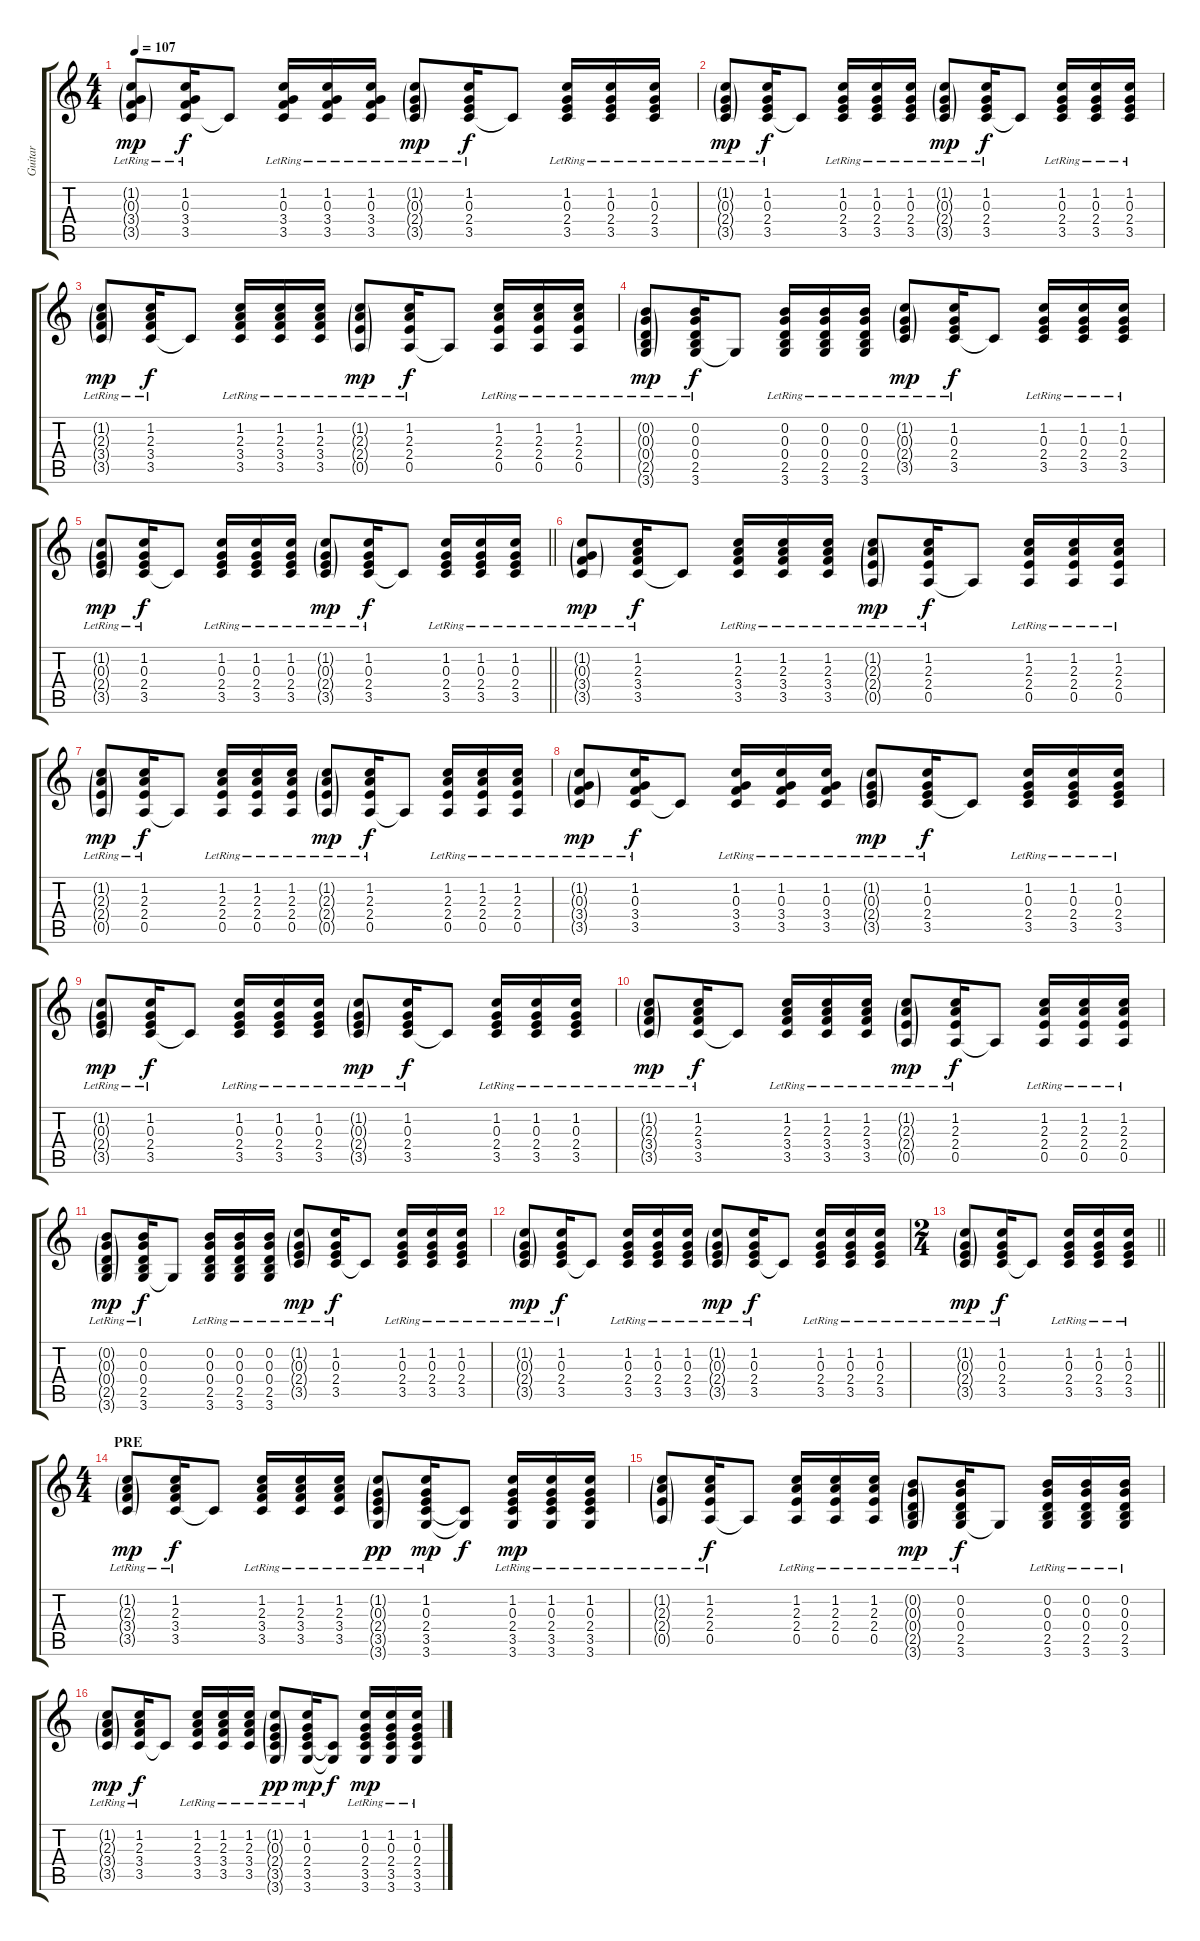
\track ("Guitar" "Guitar") {instrument acousticguitarnylon}
\staff {score tabs}
\tuning (E4 B3 G3 D3 A2 E2) {hide}
\ts (4 4)
\tempo 107
\clef g2
\ks c
(1.2{g lr} 0.3{g lr} 3.4{g lr} 3.5{g lr}).8{dy mp} (1.2{lr} 0.3{lr} 3.4{lr} 3.5{lr}).16{dy f} 3.5{t}.8 (1.2{lr} 0.3{lr} 3.4{lr} 3.5{lr}).16 (1.2{lr} 0.3{lr} 3.4{lr} 3.5{lr}).16 (1.2{lr} 0.3{lr} 3.4{lr} 3.5{lr}).16 (1.2{g lr} 0.3{g lr} 2.4{g lr} 3.5{g lr}).8{dy mp} (1.2{lr} 0.3{lr} 2.4{lr} 3.5{lr}).16{dy f} 3.5{t}.8 (1.2{lr} 0.3{lr} 2.4{lr} 3.5{lr}).16 (1.2{lr} 0.3{lr} 2.4{lr} 3.5{lr}).16 (1.2{lr} 0.3{lr} 2.4{lr} 3.5{lr}).16 |
(1.2{g lr} 0.3{g lr} 2.4{g lr} 3.5{g lr}).8{dy mp} (1.2{lr} 0.3{lr} 2.4{lr} 3.5{lr}).16{dy f} 3.5{t}.8 (1.2{lr} 0.3{lr} 2.4{lr} 3.5{lr}).16 (1.2{lr} 0.3{lr} 2.4{lr} 3.5{lr}).16 (1.2{lr} 0.3{lr} 2.4{lr} 3.5{lr}).16 (1.2{g lr} 0.3{g lr} 2.4{g lr} 3.5{g lr}).8{dy mp} (1.2{lr} 0.3{lr} 2.4{lr} 3.5{lr}).16{dy f} 3.5{t}.8 (1.2{lr} 0.3{lr} 2.4{lr} 3.5{lr}).16 (1.2{lr} 0.3{lr} 2.4{lr} 3.5{lr}).16 (1.2{lr} 0.3{lr} 2.4{lr} 3.5{lr}).16 |
(1.2{g lr} 2.3{g lr} 3.4{g lr} 3.5{g lr}).8{dy mp} (1.2{lr} 2.3{lr} 3.4{lr} 3.5{lr}).16{dy f} 3.5{t}.8 (1.2{lr} 2.3{lr} 3.4{lr} 3.5{lr}).16 (1.2{lr} 2.3{lr} 3.4{lr} 3.5{lr}).16 (1.2{lr} 2.3{lr} 3.4{lr} 3.5{lr}).16 (1.2{g lr} 2.3{g lr} 2.4{g lr} 0.5{g lr}).8{dy mp} (1.2{lr} 2.3{lr} 2.4{lr} 0.5{lr}).16{dy f} 0.5{t}.8 (1.2{lr} 2.3{lr} 2.4{lr} 0.5{lr}).16 (1.2{lr} 2.3{lr} 2.4{lr} 0.5{lr}).16 (1.2{lr} 2.3{lr} 2.4{lr} 0.5{lr}).16 |
(0.2{g lr} 0.3{g lr} 0.4{g lr} 2.5{g lr} 3.6{g lr}).8{dy mp} (0.2{lr} 0.3{lr} 0.4{lr} 2.5{lr} 3.6{lr}).16{dy f} 3.6{t}.8 (0.2{lr} 0.3{lr} 0.4{lr} 2.5{lr} 3.6{lr}).16 (0.2{lr} 0.3{lr} 0.4{lr} 2.5{lr} 3.6{lr}).16 (0.2{lr} 0.3{lr} 0.4{lr} 2.5{lr} 3.6{lr}).16 (1.2{g lr} 0.3{g lr} 2.4{g lr} 3.5{g lr}).8{dy mp} (1.2{lr} 0.3{lr} 2.4{lr} 3.5{lr}).16{dy f} 3.5{t}.8 (1.2{lr} 0.3{lr} 2.4{lr} 3.5{lr}).16 (1.2{lr} 0.3{lr} 2.4{lr} 3.5{lr}).16 (1.2{lr} 0.3{lr} 2.4{lr} 3.5{lr}).16 |
\barLineRight lightlight
(1.2{g lr} 0.3{g lr} 2.4{g lr} 3.5{g lr}).8{dy mp} (1.2{lr} 0.3{lr} 2.4{lr} 3.5{lr}).16{dy f} 3.5{t}.8 (1.2{lr} 0.3{lr} 2.4{lr} 3.5{lr}).16 (1.2{lr} 0.3{lr} 2.4{lr} 3.5{lr}).16 (1.2{lr} 0.3{lr} 2.4{lr} 3.5{lr}).16 (1.2{g lr} 0.3{g lr} 2.4{g lr} 3.5{g lr}).8{dy mp} (1.2{lr} 0.3{lr} 2.4{lr} 3.5{lr}).16{dy f} 3.5{t}.8 (1.2{lr} 0.3{lr} 2.4{lr} 3.5{lr}).16 (1.2{lr} 0.3{lr} 2.4{lr} 3.5{lr}).16 (1.2{lr} 0.3{lr} 2.4{lr} 3.5{lr}).16 |
(1.2{g lr} 0.3{g lr} 3.4{g lr} 3.5{g lr}).8{dy mp} (1.2{lr} 2.3{lr} 3.4{lr} 3.5{lr}).16{dy f} 3.5{t}.8 (1.2{lr} 2.3{lr} 3.4{lr} 3.5{lr}).16 (1.2{lr} 2.3{lr} 3.4{lr} 3.5{lr}).16 (1.2{lr} 2.3{lr} 3.4{lr} 3.5{lr}).16 (1.2{g lr} 2.3{g lr} 2.4{g lr} 0.5{g lr}).8{dy mp} (1.2{lr} 2.3{lr} 2.4{lr} 0.5{lr}).16{dy f} 0.5{t}.8 (1.2{lr} 2.3{lr} 2.4{lr} 0.5{lr}).16 (1.2{lr} 2.3{lr} 2.4{lr} 0.5{lr}).16 (1.2{lr} 2.3{lr} 2.4{lr} 0.5{lr}).16 |
(1.2{g lr} 2.3{g lr} 2.4{g lr} 0.5{g lr}).8{dy mp} (1.2{lr} 2.3{lr} 2.4{lr} 0.5{lr}).16{dy f} 0.5{t}.8 (1.2{lr} 2.3{lr} 2.4{lr} 0.5{lr}).16 (1.2{lr} 2.3{lr} 2.4{lr} 0.5{lr}).16 (1.2{lr} 2.3{lr} 2.4{lr} 0.5{lr}).16 (1.2{g lr} 2.3{g lr} 2.4{g lr} 0.5{g lr}).8{dy mp} (1.2{lr} 2.3{lr} 2.4{lr} 0.5{lr}).16{dy f} 0.5{t}.8 (1.2{lr} 2.3{lr} 2.4{lr} 0.5{lr}).16 (1.2{lr} 2.3{lr} 2.4{lr} 0.5{lr}).16 (1.2{lr} 2.3{lr} 2.4{lr} 0.5{lr}).16 |
(1.2{g lr} 0.3{g lr} 3.4{g lr} 3.5{g lr}).8{dy mp} (1.2{lr} 0.3{lr} 3.4{lr} 3.5{lr}).16{dy f} 3.5{t}.8 (1.2{lr} 0.3{lr} 3.4{lr} 3.5{lr}).16 (1.2{lr} 0.3{lr} 3.4{lr} 3.5{lr}).16 (1.2{lr} 0.3{lr} 3.4{lr} 3.5{lr}).16 (1.2{g lr} 0.3{g lr} 2.4{g lr} 3.5{g lr}).8{dy mp} (1.2{lr} 0.3{lr} 2.4{lr} 3.5{lr}).16{dy f} 3.5{t}.8 (1.2{lr} 0.3{lr} 2.4{lr} 3.5{lr}).16 (1.2{lr} 0.3{lr} 2.4{lr} 3.5{lr}).16 (1.2{lr} 0.3{lr} 2.4{lr} 3.5{lr}).16 |
(1.2{g lr} 0.3{g lr} 2.4{g lr} 3.5{g lr}).8{dy mp} (1.2{lr} 0.3{lr} 2.4{lr} 3.5{lr}).16{dy f} 3.5{t}.8 (1.2{lr} 0.3{lr} 2.4{lr} 3.5{lr}).16 (1.2{lr} 0.3{lr} 2.4{lr} 3.5{lr}).16 (1.2{lr} 0.3{lr} 2.4{lr} 3.5{lr}).16 (1.2{g lr} 0.3{g lr} 2.4{g lr} 3.5{g lr}).8{dy mp} (1.2{lr} 0.3{lr} 2.4{lr} 3.5{lr}).16{dy f} 3.5{t}.8 (1.2{lr} 0.3{lr} 2.4{lr} 3.5{lr}).16 (1.2{lr} 0.3{lr} 2.4{lr} 3.5{lr}).16 (1.2{lr} 0.3{lr} 2.4{lr} 3.5{lr}).16 |
(1.2{g lr} 2.3{g lr} 3.4{g lr} 3.5{g lr}).8{dy mp} (1.2{lr} 2.3{lr} 3.4{lr} 3.5{lr}).16{dy f} 3.5{t}.8 (1.2{lr} 2.3{lr} 3.4{lr} 3.5{lr}).16 (1.2{lr} 2.3{lr} 3.4{lr} 3.5{lr}).16 (1.2{lr} 2.3{lr} 3.4{lr} 3.5{lr}).16 (1.2{g lr} 2.3{g lr} 2.4{g lr} 0.5{g lr}).8{dy mp} (1.2{lr} 2.3{lr} 2.4{lr} 0.5{lr}).16{dy f} 0.5{t}.8 (1.2{lr} 2.3{lr} 2.4{lr} 0.5{lr}).16 (1.2{lr} 2.3{lr} 2.4{lr} 0.5{lr}).16 (1.2{lr} 2.3{lr} 2.4{lr} 0.5{lr}).16 |
(0.2{g lr} 0.3{g lr} 0.4{g lr} 2.5{g lr} 3.6{g lr}).8{dy mp} (0.2{lr} 0.3{lr} 0.4{lr} 2.5{lr} 3.6{lr}).16{dy f} 3.6{t}.8 (0.2{lr} 0.3{lr} 0.4{lr} 2.5{lr} 3.6{lr}).16 (0.2{lr} 0.3{lr} 0.4{lr} 2.5{lr} 3.6{lr}).16 (0.2{lr} 0.3{lr} 0.4{lr} 2.5{lr} 3.6{lr}).16 (1.2{g lr} 0.3{g lr} 2.4{g lr} 3.5{g lr}).8{dy mp} (1.2{lr} 0.3{lr} 2.4{lr} 3.5{lr}).16{dy f} 3.5{t}.8 (1.2{lr} 0.3{lr} 2.4{lr} 3.5{lr}).16 (1.2{lr} 0.3{lr} 2.4{lr} 3.5{lr}).16 (1.2{lr} 0.3{lr} 2.4{lr} 3.5{lr}).16 |
(1.2{g lr} 0.3{g lr} 2.4{g lr} 3.5{g lr}).8{dy mp} (1.2{lr} 0.3{lr} 2.4{lr} 3.5{lr}).16{dy f} 3.5{t}.8 (1.2{lr} 0.3{lr} 2.4{lr} 3.5{lr}).16 (1.2{lr} 0.3{lr} 2.4{lr} 3.5{lr}).16 (1.2{lr} 0.3{lr} 2.4{lr} 3.5{lr}).16 (1.2{g lr} 0.3{g lr} 2.4{g lr} 3.5{g lr}).8{dy mp} (1.2{lr} 0.3{lr} 2.4{lr} 3.5{lr}).16{dy f} 3.5{t}.8 (1.2{lr} 0.3{lr} 2.4{lr} 3.5{lr}).16 (1.2{lr} 0.3{lr} 2.4{lr} 3.5{lr}).16 (1.2{lr} 0.3{lr} 2.4{lr} 3.5{lr}).16 |
\ts (2 4)
\barLineRight lightlight
(1.2{g lr} 0.3{g lr} 2.4{g lr} 3.5{g lr}).8{dy mp} (1.2{lr} 0.3{lr} 2.4{lr} 3.5{lr}).16{dy f} 3.5{t}.8 (1.2{lr} 0.3{lr} 2.4{lr} 3.5{lr}).16 (1.2{lr} 0.3{lr} 2.4{lr} 3.5{lr}).16 (1.2{lr} 0.3{lr} 2.4{lr} 3.5{lr}).16 |
\ts (4 4)
\section ("" "PRE")
(1.2{g lr} 2.3{g lr} 3.4{g lr} 3.5{g lr}).8{dy mp} (1.2{lr} 2.3{lr} 3.4{lr} 3.5{lr}).16{dy f} 3.5{t}.8 (1.2{lr} 2.3{lr} 3.4{lr} 3.5{lr}).16 (1.2{lr} 2.3{lr} 3.4{lr} 3.5{lr}).16 (1.2{lr} 2.3{lr} 3.4{lr} 3.5{lr}).16 (1.2{g lr} 0.3{g lr} 2.4{g lr} 3.5{g lr} 3.6{g}).8{dy pp} (1.2{lr} 0.3{lr} 2.4{lr} 3.5{lr} 3.6).16{dy mp} (3.5{t} 3.6{t}).8{dy f} (1.2{lr} 0.3{lr} 2.4{lr} 3.5{lr} 3.6).16{dy mp} (1.2{lr} 0.3{lr} 2.4{lr} 3.5{lr} 3.6).16 (1.2{lr} 0.3{lr} 2.4{lr} 3.5{lr} 3.6).16 |
(1.2{g lr} 2.3{g lr} 2.4{g lr} 0.5{g lr}).8 (1.2{lr} 2.3{lr} 2.4{lr} 0.5{lr}).16{dy f} 0.5{t}.8 (1.2{lr} 2.3{lr} 2.4{lr} 0.5{lr}).16 (1.2{lr} 2.3{lr} 2.4{lr} 0.5{lr}).16 (1.2{lr} 2.3{lr} 2.4{lr} 0.5{lr}).16 (0.2{g lr} 0.3{g lr} 0.4{g lr} 2.5{g lr} 3.6{g lr}).8{dy mp} (0.2{lr} 0.3{lr} 0.4{lr} 2.5{lr} 3.6{lr}).16{dy f} 3.6{t}.8 (0.2{lr} 0.3{lr} 0.4{lr} 2.5{lr} 3.6{lr}).16 (0.2{lr} 0.3{lr} 0.4{lr} 2.5{lr} 3.6{lr}).16 (0.2{lr} 0.3{lr} 0.4{lr} 2.5{lr} 3.6{lr}).16 |
(1.2{g lr} 2.3{g lr} 3.4{g lr} 3.5{g lr}).8{dy mp} (1.2{lr} 2.3{lr} 3.4{lr} 3.5{lr}).16{dy f} 3.5{t}.8 (1.2{lr} 2.3{lr} 3.4{lr} 3.5{lr}).16 (1.2{lr} 2.3{lr} 3.4{lr} 3.5{lr}).16 (1.2{lr} 2.3{lr} 3.4{lr} 3.5{lr}).16 (1.2{g lr} 0.3{g lr} 2.4{g lr} 3.5{g lr} 3.6{g}).8{dy pp} (1.2{lr} 0.3{lr} 2.4{lr} 3.5{lr} 3.6).16{dy mp} (3.5{t} 3.6{t}).8{dy f} (1.2{lr} 0.3{lr} 2.4{lr} 3.5{lr} 3.6).16{dy mp} (1.2{lr} 0.3{lr} 2.4{lr} 3.5{lr} 3.6).16 (1.2{lr} 0.3{lr} 2.4{lr} 3.5{lr} 3.6).16
